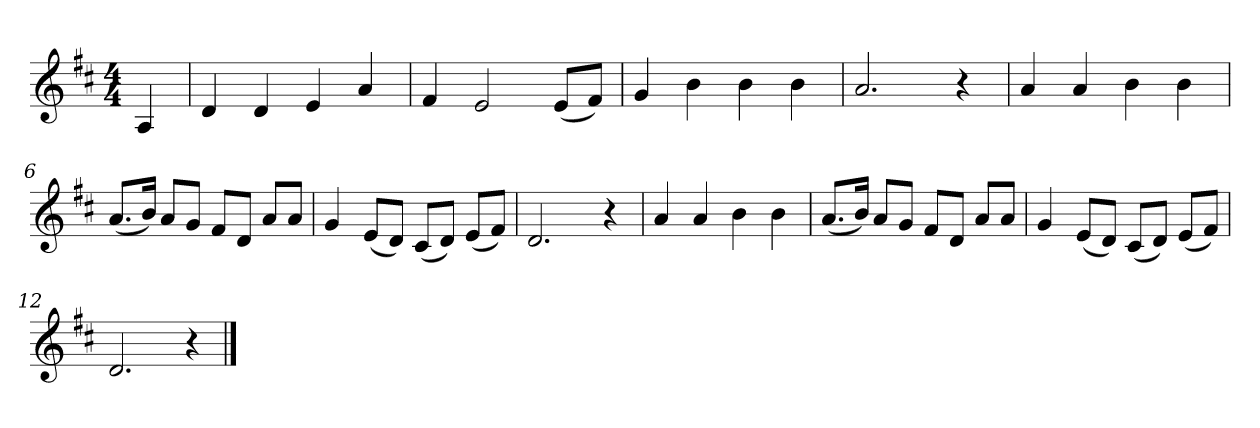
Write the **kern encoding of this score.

**kern
*part1
*staff1
*k[f#c#]
*M4/4
*MM120
=
4A
=1
4d
4d
4e
4a
=2
4f#
2e
(8eL
8f#J)
=3
4g
4b
4b
4b
=4
2.a
4r
=5
4a
4a
4b
4b
=6
(8.aL
16bJk)
8aL
8gJ
8f#L
8dJ
8aL
8aJ
=7
4g
(8eL
8dJ)
(8c#L
8dJ)
(8eL
8f#J)
=8
2.d
4r
=9
4a
4a
4b
4b
=10
(8.aL
16bJk)
8aL
8gJ
8f#L
8dJ
8aL
8aJ
=11
4g
(8eL
8dJ)
(8c#L
8dJ)
(8eL
8f#J)
=12
2.d
4r
==
*-
